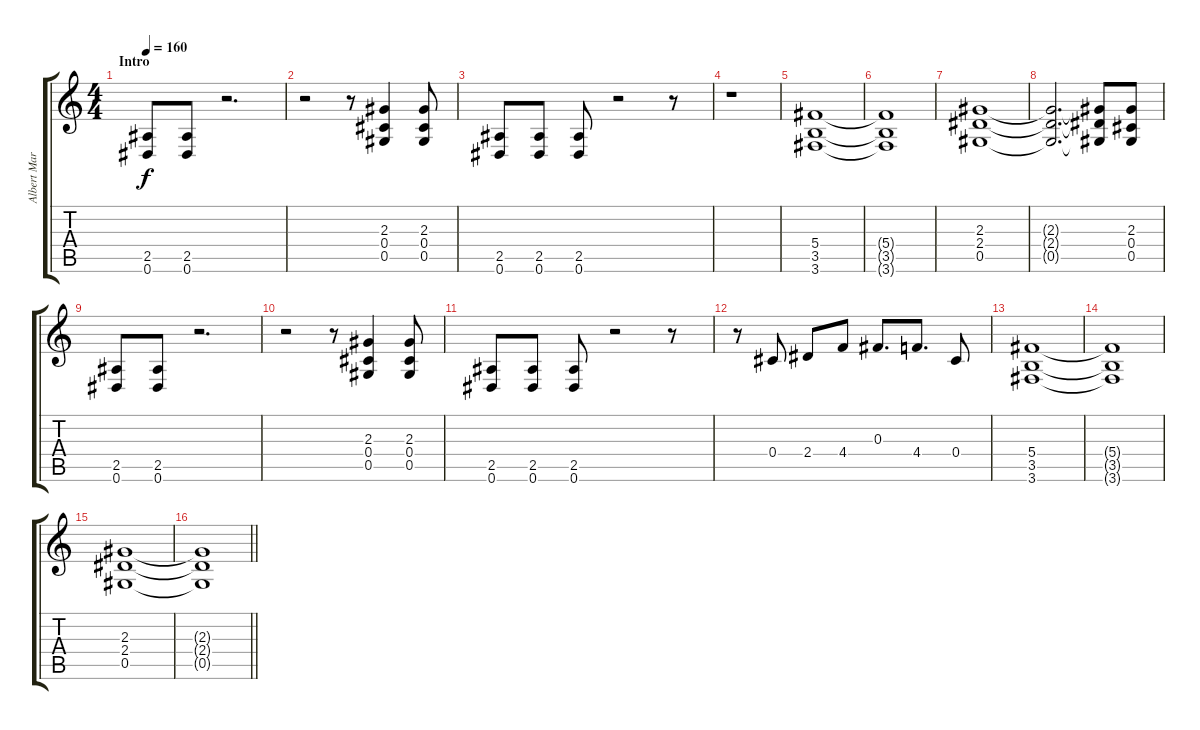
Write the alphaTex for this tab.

\track ("Albert Maroto" "Albert Mar") {instrument overdrivenguitar}
\staff {score tabs}
\tuning (Eb4 Bb3 Gb3 Db3 Ab2 Eb2) {hide}
\ts (4 4)
\section ("" "Intro")
\tempo 160
\clef g2
\ks c
(2.5 0.6).8{dy f instrument overdrivenguitar} (2.5 0.6).8 r.2{d} |
r.2 r.8 (2.3 0.4 0.5).4 (2.3 0.4 0.5).8 |
(2.5 0.6).8 (2.5 0.6).8 (2.5 0.6).8 r.2 r.8 |
r.1 |
(5.4 3.5 3.6).1 |
(5.4{t} 3.5{t} 3.6{t}).1 |
(2.3 2.4 0.5).1 |
(2.3{t} 2.4{t} 0.5{t}).2{d} (2.3{t} 2.4{t} 0.5{t}).8 (2.3 0.4 0.5).8 |
(2.5 0.6).8 (2.5 0.6).8 r.2{d} |
r.2 r.8 (2.3 0.4 0.5).4 (2.3 0.4 0.5).8 |
(2.5 0.6).8 (2.5 0.6).8 (2.5 0.6).8 r.2 r.8 |
r.8 0.4.8 2.4.8 4.4.8 0.3.8{d} 4.4.8{d} 0.4.8 |
(5.4 3.5 3.6).1 |
(5.4{t} 3.5{t} 3.6{t}).1 |
(2.3 2.4 0.5).1 |
\barLineRight lightlight
(2.3{t} 2.4{t} 0.5{t}).1
